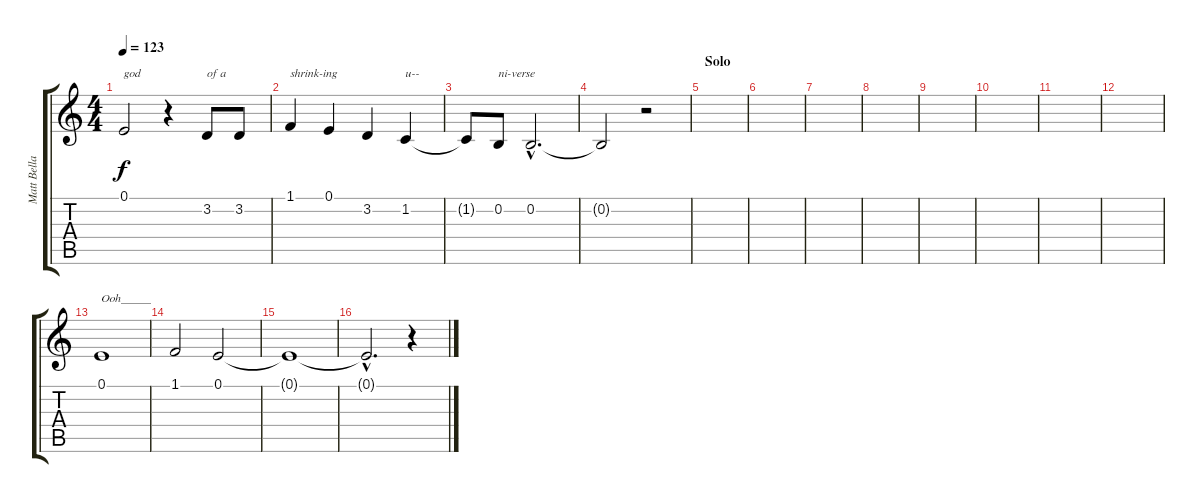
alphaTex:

\track ("Matt Bellamy ( Voice )" "Matt Bella") {instrument drawbarorgan}
\staff {score tabs}
\tuning (E4 B3 G3 D3 A2 E2) {hide}
\ts (4 4)
\tempo 123
\clef g2
\ks c
0.1.2{txt "god" dy f} r.4 3.2.8{txt "of a"} 3.2.8 |
1.1.4{txt "shrink-ing"} 0.1.4 3.2.4 1.2.4{txt "u--"} |
1.2{t}.8 0.2.8{txt "ni-verse"} 0.2{hac}.2{d} |
0.2{t}.2 r.2 |
\section ("" "Solo")
|
|
|
|
|
|
|
|
0.1.1{txt "Ooh_____"} |
1.1.2 0.1.2 |
0.1{t}.1 |
0.1{hac t}.2{d} r.4
